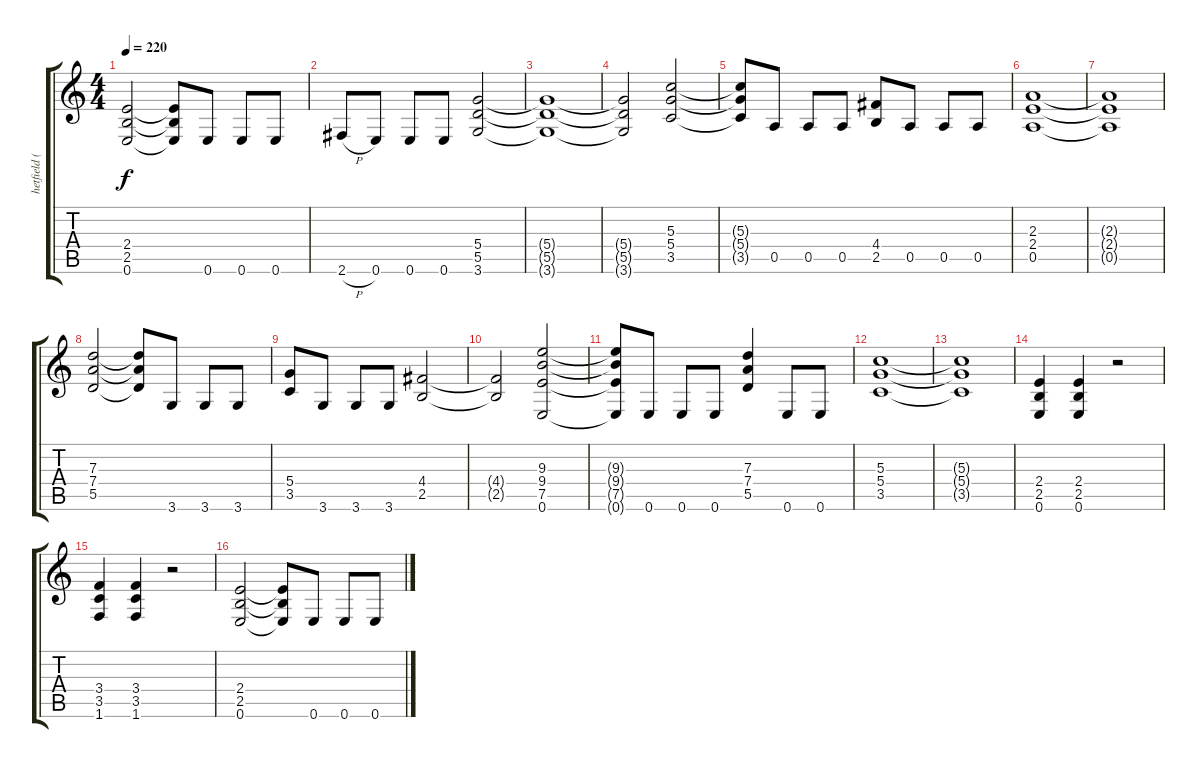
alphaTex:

\track ("hetfield (dist.)" "hetfield (") {instrument distortionguitar}
\staff {score tabs}
\tuning (E4 B3 G3 D3 A2 E2) {hide}
\ts (4 4)
\tempo 220
\clef g2
\ks c
(2.4 2.5 0.6).2{dy f} (2.4{t} 2.5{t} 0.6{t}).8 0.6.8 0.6.8 0.6.8 |
2.6{h}.8 0.6.8 0.6.8 0.6.8 (5.4 5.5 3.6).2 |
(5.4{t} 5.5{t} 3.6{t}).1 |
(5.4{t} 5.5{t} 3.6{t}).2 (5.3 5.4 3.5).2 |
(5.3{t} 5.4{t} 3.5{t}).8 0.5.8 0.5.8 0.5.8 (4.4 2.5).8 0.5.8 0.5.8 0.5.8 |
(2.3 2.4 0.5).1 |
(2.3{t} 2.4{t} 0.5{t}).1 |
(7.3 7.4 5.5).2 (7.3{t} 7.4{t} 5.5{t}).8 3.6.8 3.6.8 3.6.8 |
(5.4 3.5).8 3.6.8 3.6.8 3.6.8 (4.4 2.5).2 |
(4.4{t} 2.5{t}).2 (9.3 9.4 7.5 0.6).2 |
(9.3{t} 9.4{t} 7.5{t} 0.6{t}).8 0.6.8 0.6.8 0.6.8 (7.3 7.4 5.5).4 0.6.8 0.6.8 |
(5.3 5.4 3.5).1 |
(5.3{t} 5.4{t} 3.5{t}).1 |
(2.4 2.5 0.6).4 (2.4 2.5 0.6).4 r.2 |
(3.4 3.5 1.6).4 (3.4 3.5 1.6).4 r.2 |
(2.4 2.5 0.6).2 (2.4{t} 2.5{t} 0.6{t}).8 0.6.8 0.6.8 0.6.8
